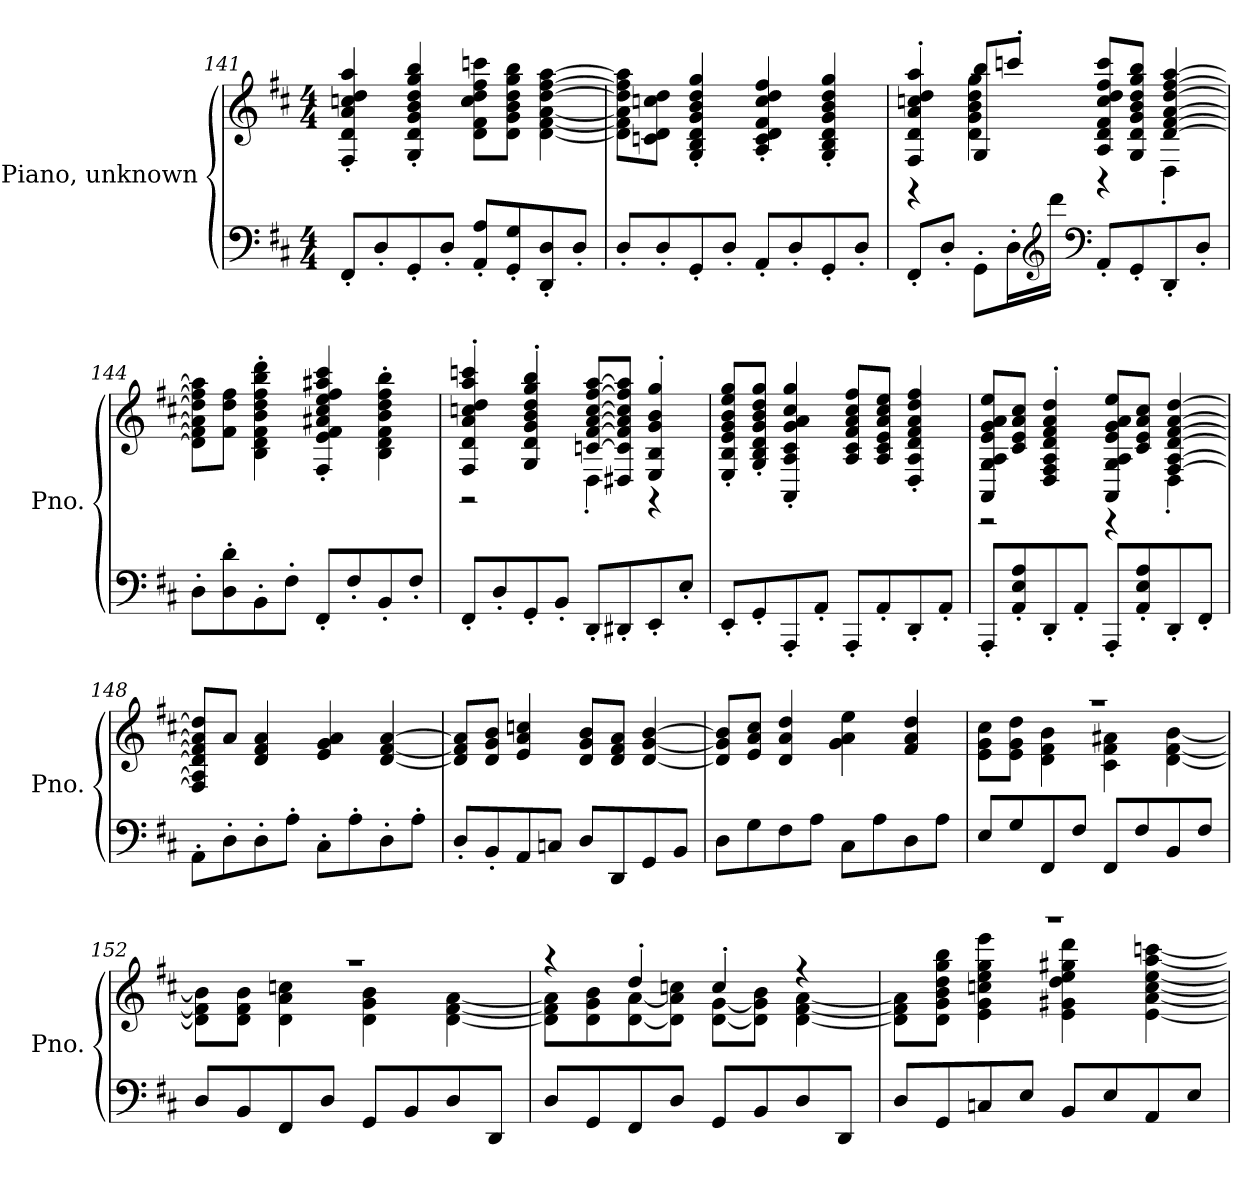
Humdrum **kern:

**kern	**kern
*part1	*part1
*staff2	*staff1
*I"Piano, unknown	*
*I'Pno.	*
*clefF4	*clefG2
*k[f#c#]	*k[f#c#]
*M4/4	*M4/4
=141	=141
8FF#'/L	4F#/' 4d/' 4a/' 4ccn/' 4dd/' 4aa/'
8D'/	.
8GG'/	4G/' 4d/' 4g/' 4b/' 4dd/' 4gg/' 4bb/'
8D'/J	.
8AA/' 8A/'L	8d\ 8f#\ 8cc\ 8dd\ 8ff#\ 8cccn\L
8GG/' 8G/'	8d\ 8g\ 8b\ 8dd\ 8gg\ 8bb\J
8DD/' 8D/'	[4d\ [4f#\ [4a\ [4dd\ [4ff#\ [4aa\
8D'/J	.
!!LO:LB:g=z
=142	=142
8D'/L	8d\] 8f#\] 8a\] 8dd\] 8ff#\] 8aa\]L
8D'/	8cn\ 8d\ 8ccn\ 8dd\J
8GG'/	4G/' 4B/' 4d/' 4g/' 4b/' 4dd/' 4gg/'
8D'/J	.
8AA'/L	4A/' 4c/' 4d/' 4f#/' 4cc/' 4dd/' 4ff#/'
8D'/	.
8GG'/	4G/' 4B/' 4d/' 4g/' 4b/' 4dd/' 4gg/'
8D'/J	.
=143	=143
*	*^
8FF#'/L	4F#/' 4d/' 4a/' 4ccn/' 4dd/' 4aa/'	4r
8D'/J	.	.
8GG'\L	8G/ 8bb/L	4d\ 4g\ 4b\ 4dd\ 4gg\
16D'\L	8cccn'/J	.
*clefG2	*	*
16ddd\JJ	.	.
*clefF4	*	*
8AA'/L	8A/ 8d/ 8f#/ 8cc/ 8dd/ 8ff#/ 8ccc/L	4r
8GG'/	8G/ 8d/ 8g/ 8b/ 8dd/ 8gg/ 8bb/J	.
8DD'/	[4d/ [4f#/ [4a/ [4dd/ [4ff#/ [4aa/	4D'\
8D'/J	.	.
*	*v	*v
=144	=144
8D'\L	8d\] 8f#\] 8a\] 8dd\] 8ff#\] 8aa\]L
8D\' 8d\'	8f#\ 8dd\ 8ff#\J
8BB'\	4B\' 4d\' 4f#\' 4b\' 4dd\' 4ff#\' 4bb\' 4ddd\'
8F#'\J	.
8FF#'/L	4F#/' 4e/' 4f#/' 4a#X/' 4cc#/' 4ee/' 4ff#/' 4aa#X/' 4ccc#/'
8F#'/	.
8BB'/	4B\' 4d\' 4f#\' 4b\' 4dd\' 4ff#\' 4bb\'
8F#'/J	.
=145	=145
*	*^
8FF#'/L	4F#/' 4d/' 4a/' 4ccn/' 4dd/' 4aa/' 4cccn/'	2r
8D'/	.	.
8GG'/	4G/' 4d/' 4g/' 4b/' 4dd/' 4gg/' 4bb/'	.
8BB'/J	.	.
8DD'/L	[8cn/ [8f#/ [8a/ [8cc/ [8ff#/ [8aa/L	4D'\
8DD#X'/	8D#X/ 8c/] 8f#/] 8a/] 8cc/] 8ff#/] 8aa/]J	.
8EE'/	4E/' 4B/' 4g/' 4b/' 4gg/'	4r
8E'/J	.	.
*	*v	*v
!!LO:LB:g=z
=146	=146
8EE'/L	8E/' 8B/' 8e/' 8g/' 8b/' 8ee/' 8gg/'L
8GG'/	8G/' 8B/' 8d/' 8g/' 8b/' 8dd/' 8gg/'J
8AAA'/	4AA/' 4A/' 4c#/' 4g/' 4a/' 4cc#/' 4gg/'
8AA'/J	.
8AAA'/L	8A/ 8c#/ 8f#/ 8a/ 8cc#/ 8ff#/L
8AA'/	8A/ 8c#/ 8e/ 8a/ 8cc#/ 8ee/J
8DD'/	4D/' 4A/' 4d/' 4f#/' 4a/' 4dd/' 4ff#/'
8AA'/J	.
=147	=147
*	*^
8AAA'/L	8AA/ 8G/ 8A/ 8e/ 8g/ 8a/ 8ee/L	2r
8AA/' 8E/' 8A/'	8c#/ 8e/ 8a/ 8cc#/J	.
8DD'/	4D/' 4F#/' 4A/' 4d/' 4f#/' 4a/' 4dd/'	.
8AA'/J	.	.
8AAA'/L	8AA/ 8G/ 8A/ 8e/ 8g/ 8a/ 8ee/L	4r
8AA/' 8E/' 8A/'	8c#/ 8e/ 8a/ 8cc#/J	.
8DD'/	[4F#/ [4A/ [4d/ [4f#/ [4a/ [4dd/	4D'\
8FF#'/J	.	.
*	*v	*v
=148	=148
8AA'\L	8F#/] 8A/] 8d/] 8f#/] 8a/] 8dd/]L
8D'\	8a/J
8D'\	4d/ 4f#/ 4a/
8A'\J	.
8C#'\L	4e/ 4g/ 4a/
8A'\	.
8D'\	[4d/ [4f#/ [4a/
8A'\J	.
=149	=149
8D'/L	8d/] 8f#/] 8a/]L
8BB'/	8d/ 8g/ 8b/J
8AA/	4e/ 4a/ 4ccn/
8Cn/J	.
8D/L	8d/ 8g/ 8b/L
8DD/	8d/ 8f#/ 8a/J
8GG/	[4d/ [4g/ [4b/
8BB/J	.
!!LO:LB:g=z
=150	=150
8D\L	8d/] 8g/] 8b/]L
8G\	8e/ 8a/ 8cc#/J
8F#\	4d/ 4a/ 4dd/
8A\J	.
8C#\L	4g\ 4a\ 4ee\
8A\	.
8D\	4f#/ 4a/ 4dd/
8A\J	.
=151	=151
*	*^
8E/L	1r	8e\ 8g\ 8cc#\L
8G/	.	8e\ 8g\ 8dd\J
8FF#/	.	4d\ 4f#\ 4b\
8F#/J	.	.
8FF#/L	.	4c#\ 4f#\ 4a#X\
8F#/	.	.
8BB/	.	[4d\ [4f#\ [4b\
8F#/J	.	.
=152	=152	=152
8D/L	1r	8d\] 8f#\] 8b\]L
8BB/	.	8d\ 8f#\ 8b\J
8FF#/	.	4d\ 4a\ 4ccn\
8D/J	.	.
8GG/L	.	4d\ 4g\ 4b\
8BB/	.	.
8D/	.	[4d\ [4f#\ [4a\
8DD/J	.	.
=153	=153	=153
8D/L	4r	8d\] 8f#\] 8a\]L
8GG/	.	8d\ 8g\ 8b\
8FF#/	4dd'/	[8d\ [8a\
8D/J	.	8d\] 8a\] 8ccn\J
8GG/L	4cc'/	[8d\ [8g\L
8BB/	.	8d\] 8g\] 8b\J
8D/	4r	[4d\ [4f#\ [4a\
8DD/J	.	.
!!LO:LB:g=z	!!
=154	=154	=154
8D/L	1r	8d\] 8f#\] 8a\]L
8GG/	.	8d\ 8g\ 8b\ 8dd\ 8gg\ 8bb\J
8Cn/	.	4e\ 4g\ 4ccn\ 4ee\ 4gg\ 4eee\
8E/J	.	.
8BB/L	.	4e\ 4g#X\ 4dd\ 4ee\ 4gg#X\ 4ddd\
8E/	.	.
8AA/	.	[4e\ [4a\ [4cc\ [4ee\ [4aa\ [4cccn\
8E/J	.	.
*	*v	*v
=	=
*-	*-
